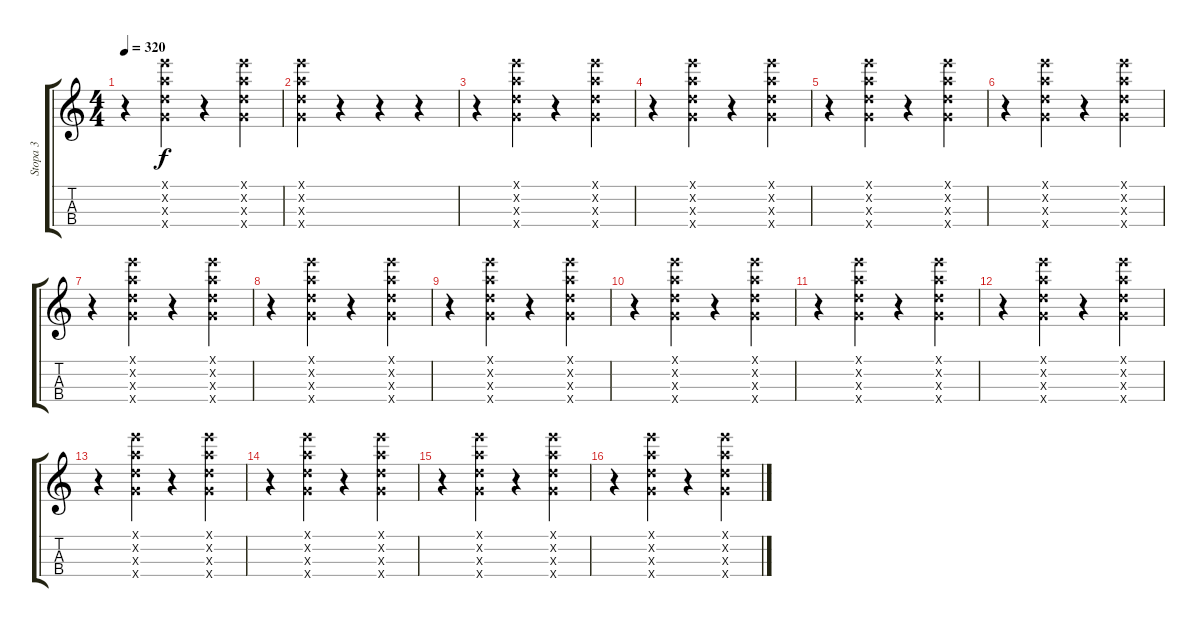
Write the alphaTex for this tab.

\track ("Stopa 3" "Stopa 3") {instrument acousticguitarnylon}
\staff {score tabs}
\tuning (E5 A4 D4 G3) {hide}
\ts (4 4)
\tempo 320
\clef g2
\ks c
r.4{dy f} (0.1{x} 0.2{x} 0.3{x} 0.4{x}).4 r.4 (0.1{x} 0.2{x} 0.3{x} 0.4{x}).4 |
(0.1{x} 0.2{x} 0.3{x} 0.4{x}).4 r.4 r.4 r.4 |
r.4 (0.1{x} 0.2{x} 0.3{x} 0.4{x}).4 r.4 (0.1{x} 0.2{x} 0.3{x} 0.4{x}).4 |
r.4 (0.1{x} 0.2{x} 0.3{x} 0.4{x}).4 r.4 (0.1{x} 0.2{x} 0.3{x} 0.4{x}).4 |
r.4 (0.1{x} 0.2{x} 0.3{x} 0.4{x}).4 r.4 (0.1{x} 0.2{x} 0.3{x} 0.4{x}).4 |
r.4 (0.1{x} 0.2{x} 0.3{x} 0.4{x}).4 r.4 (0.1{x} 0.2{x} 0.3{x} 0.4{x}).4 |
r.4 (0.1{x} 0.2{x} 0.3{x} 0.4{x}).4 r.4 (0.1{x} 0.2{x} 0.3{x} 0.4{x}).4 |
r.4 (0.1{x} 0.2{x} 0.3{x} 0.4{x}).4 r.4 (0.1{x} 0.2{x} 0.3{x} 0.4{x}).4 |
r.4 (0.1{x} 0.2{x} 0.3{x} 0.4{x}).4 r.4 (0.1{x} 0.2{x} 0.3{x} 0.4{x}).4 |
r.4 (0.1{x} 0.2{x} 0.3{x} 0.4{x}).4 r.4 (0.1{x} 0.2{x} 0.3{x} 0.4{x}).4 |
r.4 (0.1{x} 0.2{x} 0.3{x} 0.4{x}).4 r.4 (0.1{x} 0.2{x} 0.3{x} 0.4{x}).4 |
r.4 (0.1{x} 0.2{x} 0.3{x} 0.4{x}).4 r.4 (0.1{x} 0.2{x} 0.3{x} 0.4{x}).4 |
r.4 (0.1{x} 0.2{x} 0.3{x} 0.4{x}).4 r.4 (0.1{x} 0.2{x} 0.3{x} 0.4{x}).4 |
r.4 (0.1{x} 0.2{x} 0.3{x} 0.4{x}).4 r.4 (0.1{x} 0.2{x} 0.3{x} 0.4{x}).4 |
r.4 (0.1{x} 0.2{x} 0.3{x} 0.4{x}).4 r.4 (0.1{x} 0.2{x} 0.3{x} 0.4{x}).4 |
r.4 (0.1{x} 0.2{x} 0.3{x} 0.4{x}).4 r.4 (0.1{x} 0.2{x} 0.3{x} 0.4{x}).4
